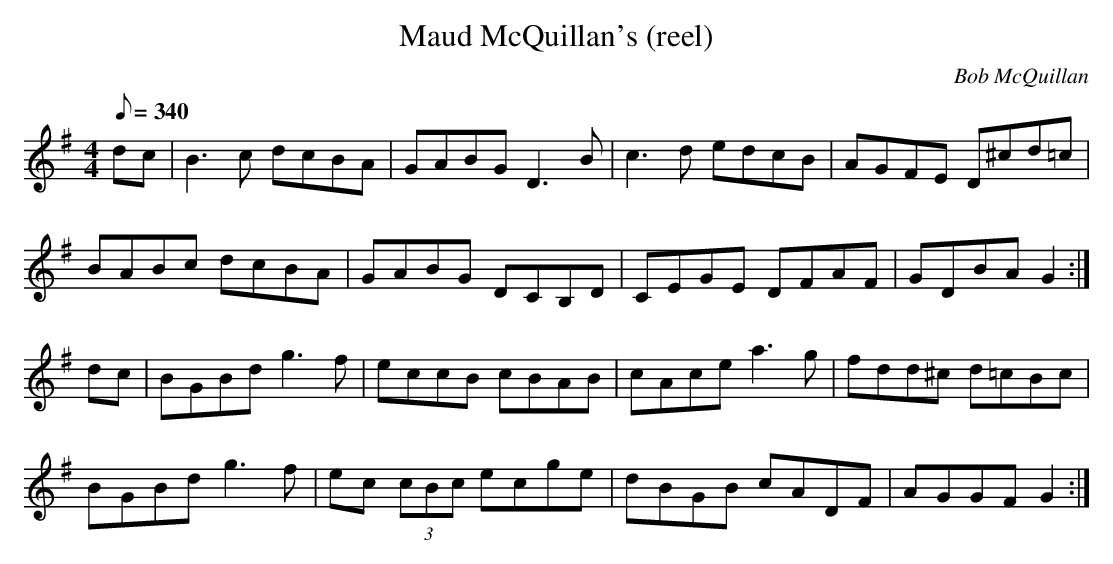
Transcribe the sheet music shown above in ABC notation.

X:1
T: Maud McQuillan's (reel) % treoir<bb
C: Bob McQuillan
M: 4/4
Q: 340
L: 1/8
K: G
dc|B3 c dcBA|GABG D3B|c3d edcB|AGFE D^cd=c|
BABc dcBA|GABG DCB,D|CEGE DFAF|GDBA G2 :|
dc|BGBd g3 f|eccB cBAB|cAce a3 g|fdd^c d=cBc|
BGBd g3 f|ec (3cBc ecge|dBGB cADF|AGGF G2 :|
